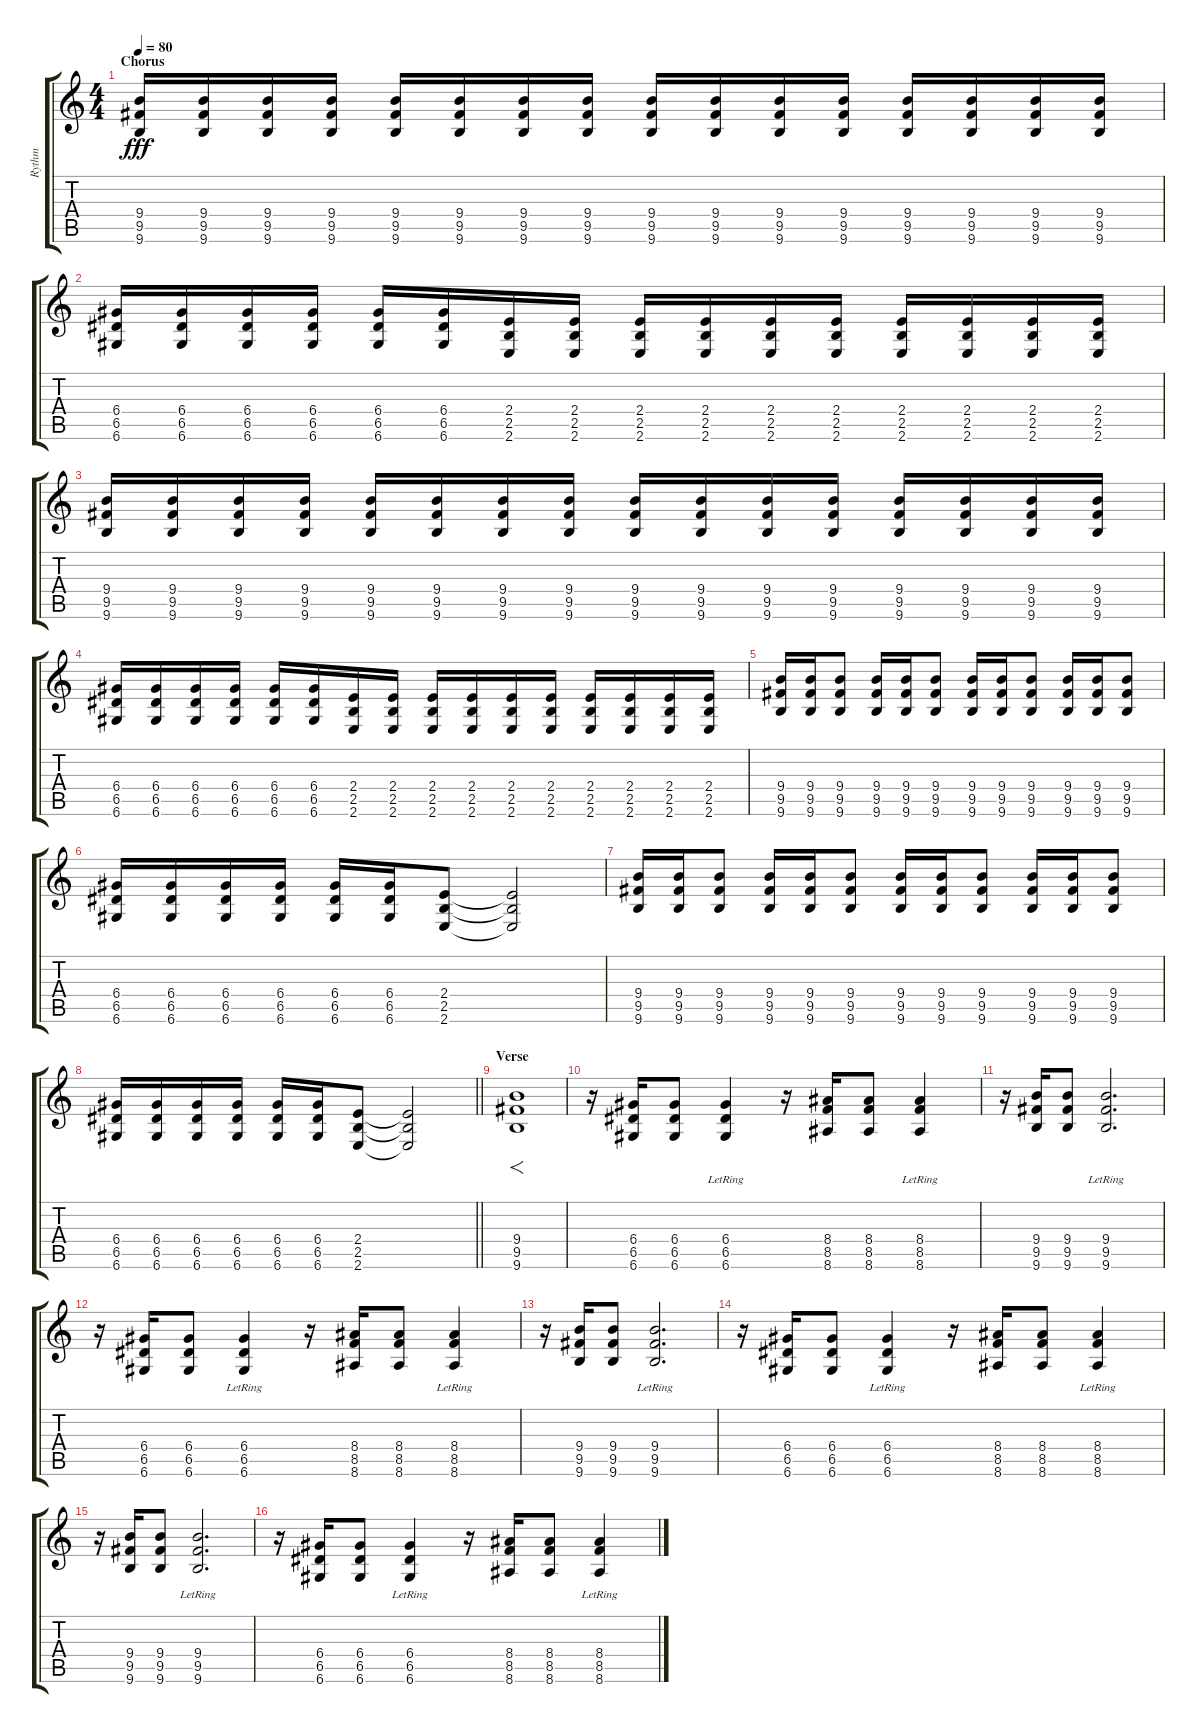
\track ("Rythm" "Rythm") {instrument overdrivenguitar}
\staff {score tabs}
\tuning (E4 B3 G3 D3 A2 D2) {hide}
\ts (4 4)
\section ("" "Chorus")
\tempo 80
\clef g2
\ks c
(9.4 9.5 9.6).16{dy fff} (9.4 9.5 9.6).16 (9.4 9.5 9.6).16 (9.4 9.5 9.6).16 (9.4 9.5 9.6).16 (9.4 9.5 9.6).16 (9.4 9.5 9.6).16 (9.4 9.5 9.6).16 (9.4 9.5 9.6).16 (9.4 9.5 9.6).16 (9.4 9.5 9.6).16 (9.4 9.5 9.6).16 (9.4 9.5 9.6).16 (9.4 9.5 9.6).16 (9.4 9.5 9.6).16 (9.4 9.5 9.6).16 |
(6.4 6.5 6.6).16 (6.4 6.5 6.6).16 (6.4 6.5 6.6).16 (6.4 6.5 6.6).16 (6.4 6.5 6.6).16 (6.4 6.5 6.6).16 (2.4 2.5 2.6).16 (2.4 2.5 2.6).16 (2.4 2.5 2.6).16 (2.4 2.5 2.6).16 (2.4 2.5 2.6).16 (2.4 2.5 2.6).16 (2.4 2.5 2.6).16 (2.4 2.5 2.6).16 (2.4 2.5 2.6).16 (2.4 2.5 2.6).16 |
(9.4 9.5 9.6).16 (9.4 9.5 9.6).16 (9.4 9.5 9.6).16 (9.4 9.5 9.6).16 (9.4 9.5 9.6).16 (9.4 9.5 9.6).16 (9.4 9.5 9.6).16 (9.4 9.5 9.6).16 (9.4 9.5 9.6).16 (9.4 9.5 9.6).16 (9.4 9.5 9.6).16 (9.4 9.5 9.6).16 (9.4 9.5 9.6).16 (9.4 9.5 9.6).16 (9.4 9.5 9.6).16 (9.4 9.5 9.6).16 |
(6.4 6.5 6.6).16 (6.4 6.5 6.6).16 (6.4 6.5 6.6).16 (6.4 6.5 6.6).16 (6.4 6.5 6.6).16 (6.4 6.5 6.6).16 (2.4 2.5 2.6).16 (2.4 2.5 2.6).16 (2.4 2.5 2.6).16 (2.4 2.5 2.6).16 (2.4 2.5 2.6).16 (2.4 2.5 2.6).16 (2.4 2.5 2.6).16 (2.4 2.5 2.6).16 (2.4 2.5 2.6).16 (2.4 2.5 2.6).16 |
(9.4 9.5 9.6).16 (9.4 9.5 9.6).16 (9.4 9.5 9.6).8 (9.4 9.5 9.6).16 (9.4 9.5 9.6).16 (9.4 9.5 9.6).8 (9.4 9.5 9.6).16 (9.4 9.5 9.6).16 (9.4 9.5 9.6).8 (9.4 9.5 9.6).16 (9.4 9.5 9.6).16 (9.4 9.5 9.6).8 |
(6.4 6.5 6.6).16 (6.4 6.5 6.6).16 (6.4 6.5 6.6).16 (6.4 6.5 6.6).16 (6.4 6.5 6.6).16 (6.4 6.5 6.6).16 (2.4 2.5 2.6).8 (2.4{t} 2.5{t} 2.6{t}).2 |
(9.4 9.5 9.6).16 (9.4 9.5 9.6).16 (9.4 9.5 9.6).8 (9.4 9.5 9.6).16 (9.4 9.5 9.6).16 (9.4 9.5 9.6).8 (9.4 9.5 9.6).16 (9.4 9.5 9.6).16 (9.4 9.5 9.6).8 (9.4 9.5 9.6).16 (9.4 9.5 9.6).16 (9.4 9.5 9.6).8 |
\barLineRight lightlight
(6.4 6.5 6.6).16 (6.4 6.5 6.6).16 (6.4 6.5 6.6).16 (6.4 6.5 6.6).16 (6.4 6.5 6.6).16 (6.4 6.5 6.6).16 (2.4 2.5 2.6).8 (2.4{t} 2.5{t} 2.6{t}).2 |
\section ("" "Verse")
(9.4 9.5 9.6).1{f} |
r.16 (6.4 6.5 6.6).16 (6.4 6.5 6.6).8 (6.4{lr} 6.5{lr} 6.6{lr}).4 r.16 (8.4 8.5 8.6).16 (8.4 8.5 8.6).8 (8.4{lr} 8.5{lr} 8.6{lr}).4 |
r.16 (9.4 9.5 9.6).16 (9.4 9.5 9.6).8 (9.4 9.5 9.6{lr}).2{d} |
r.16 (6.4 6.5 6.6).16 (6.4 6.5 6.6).8 (6.4 6.5 6.6{lr}).4 r.16 (8.4 8.5 8.6).16 (8.4 8.5 8.6).8 (8.4 8.5 8.6{lr}).4 |
r.16 (9.4 9.5 9.6).16 (9.4 9.5 9.6).8 (9.4 9.5 9.6{lr}).2{d} |
r.16 (6.4 6.5 6.6).16 (6.4 6.5 6.6).8 (6.4 6.5 6.6{lr}).4 r.16 (8.4 8.5 8.6).16 (8.4 8.5 8.6).8 (8.4 8.5 8.6{lr}).4 |
r.16 (9.4 9.5 9.6).16 (9.4 9.5 9.6).8 (9.4 9.5 9.6{lr}).2{d} |
r.16 (6.4 6.5 6.6).16 (6.4 6.5 6.6).8 (6.4 6.5 6.6{lr}).4 r.16 (8.4 8.5 8.6).16 (8.4 8.5 8.6).8 (8.4 8.5 8.6{lr}).4
